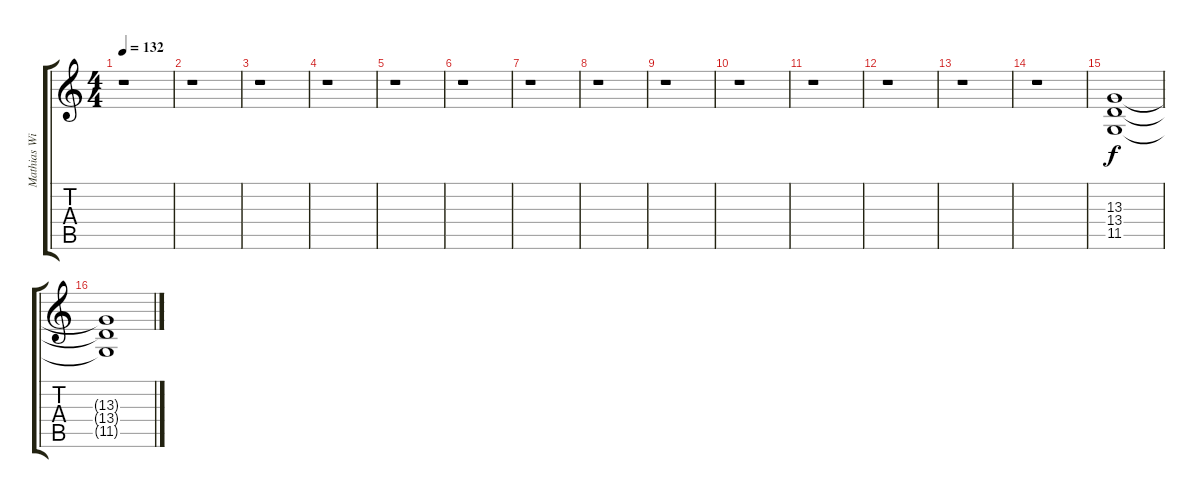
\track ("Mathias Wiesner" "Mathias Wi") {instrument choiraahs}
\staff {score tabs}
\tuning (Eb4 Bb3 Gb3 Db3 Ab2 Eb2) {hide}
\ts (4 4)
\tempo 132
\clef g2
\ks c
r.1{dy f} |
r.1 |
r.1 |
r.1 |
r.1 |
r.1 |
r.1 |
r.1 |
r.1 |
r.1 |
r.1 |
r.1 |
r.1 |
r.1 |
(13.3 13.4 11.5).1{volume 5} |
(13.3{t} 13.4{t} 11.5{t}).1
